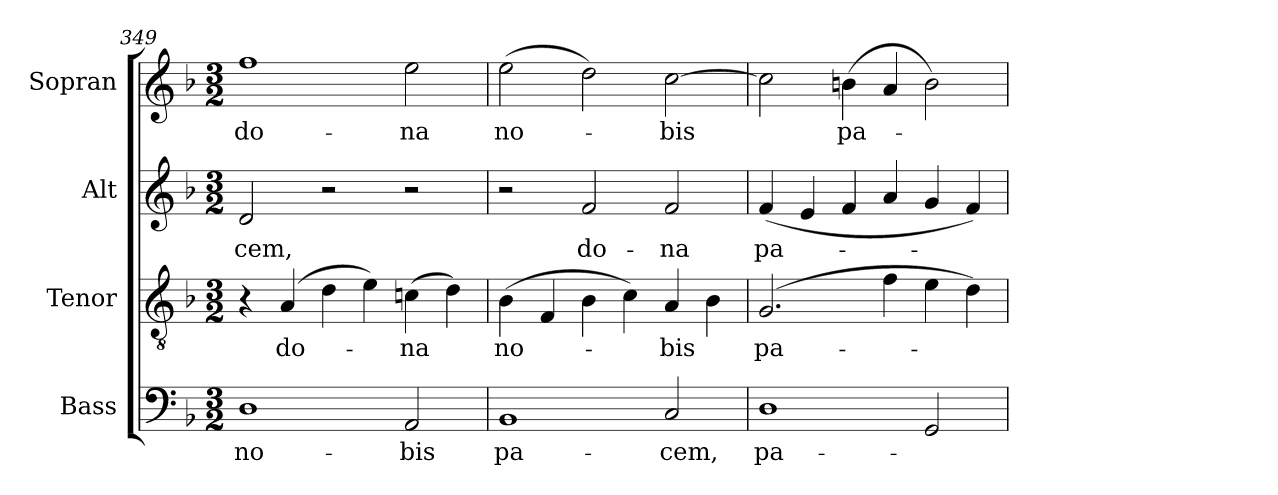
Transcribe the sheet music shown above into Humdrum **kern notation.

**kern	**text	**kern	**text	**kern	**text	**kern	**text
*part4	*part4	*part3	*part3	*part2	*part2	*part1	*part1
*staff4	*staff4	*staff3	*staff3	*staff2	*staff2	*staff1	*staff1
*I"Bass	*	*I"Tenor	*	*I"Alt	*	*I"Sopran	*
*I'B.	*	*I'T.	*	*I'A.	*	*I'S.	*
*clefF4	*	*clefGv2	*	*clefG2	*	*clefG2	*
*k[b-]	*	*k[b-]	*	*k[b-]	*	*k[b-]	*
*F:	*	*F:	*	*F:	*	*F:	*
*M3/2	*	*M3/2	*	*M3/2	*	*M3/2	*
=349	=349	=349	=349	=349	=349	=349	=349
!	!LO:LY:b	!	!	!	!LO:LY:b	!	!LO:LY:b
1D	no-	4r	.	2d/	-cem,	1ff	do-
!	!	!	!LO:LY:b	!	!	!	!
.	.	(4A/	do-	.	.	.	.
.	.	4d\	.	2r	.	.	.
.	.	4e\)	.	.	.	.	.
!	!LO:LY:b	!	!LO:LY:b	!	!	!	!LO:LY:b
2AA/	-bis	(>4cn\	-na	2r	.	2ee\	-na
.	.	4d\)	.	.	.	.	.
=350	=350	=350	=350	=350	=350	=350	=350
!	!LO:LY:b	!	!LO:LY:b	!	!	!	!LO:LY:b
1BB-	pa-	(>4B-\	no-	2r	.	(>2ee\	no-
.	.	4F/	.	.	.	.	.
!	!	!	!	!	!LO:LY:b	!	!
.	.	4B-\	.	2f/	do-	2dd\)	.
.	.	4c\)	.	.	.	.	.
!	!LO:LY:b	!	!LO:LY:b	!	!LO:LY:b	!	!LO:LY:b
2C/	-cem,	4A/	-bis	2f/	-na	[2cc\	-bis
.	.	4B-\	.	.	.	.	.
!!LO:LB:g=z
=351	=351	=351	=351	=351	=351	=351	=351
!	!LO:LY:b	!	!LO:LY:b	!	!LO:LY:b	!	!
1D	pa-	(2.G/	pa-	(<4f/	pa-	2cc\]	.
.	.	.	.	4e/	.	.	.
!	!	!	!	!	!	!	!LO:LY:b
.	.	.	.	4f/	.	(>4bn\	pa-
.	.	4f\	.	4a/	.	4a/	.
2GG/	.	4e\	.	4g/	.	2b\)	.
.	.	4d\)	.	4f/)	.	.	.
=	=	=	=	=	=	=	=
*-	*-	*-	*-	*-	*-	*-	*-
